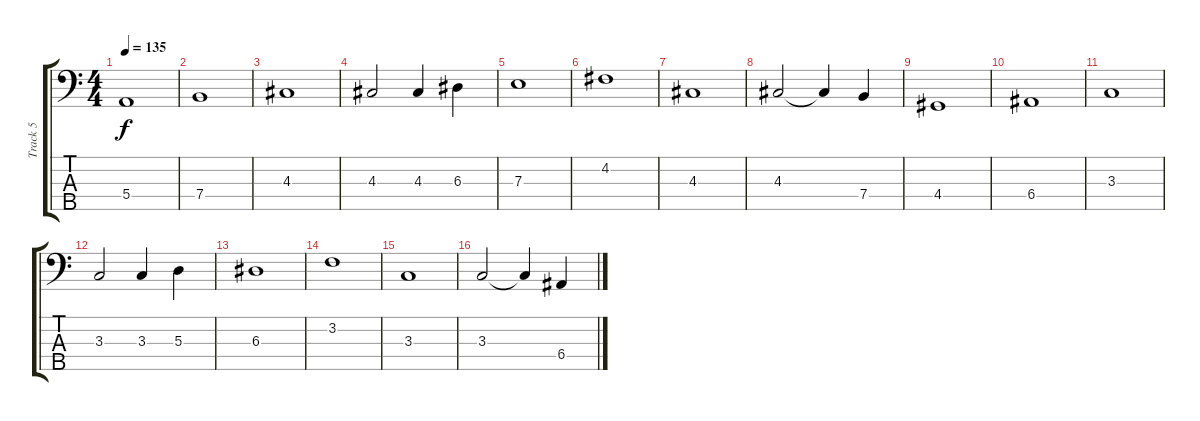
\track ("Track 5" "Track 5") {instrument electricbassfinger}
\staff {score tabs}
\tuning (G2 D2 A1 E1 B0) {hide}
\ts (4 4)
\tempo 135
\clef f4
\ks c
5.4.1{dy f} |
7.4.1 |
4.3.1 |
4.3.2 4.3.4 6.3.4 |
7.3.1 |
4.2.1 |
4.3.1 |
4.3.2 4.3{t}.4 7.4.4 |
4.4.1 |
6.4.1 |
3.3.1 |
3.3.2 3.3.4 5.3.4 |
6.3.1 |
3.2.1 |
3.3.1 |
3.3.2 3.3{t}.4 6.4.4
